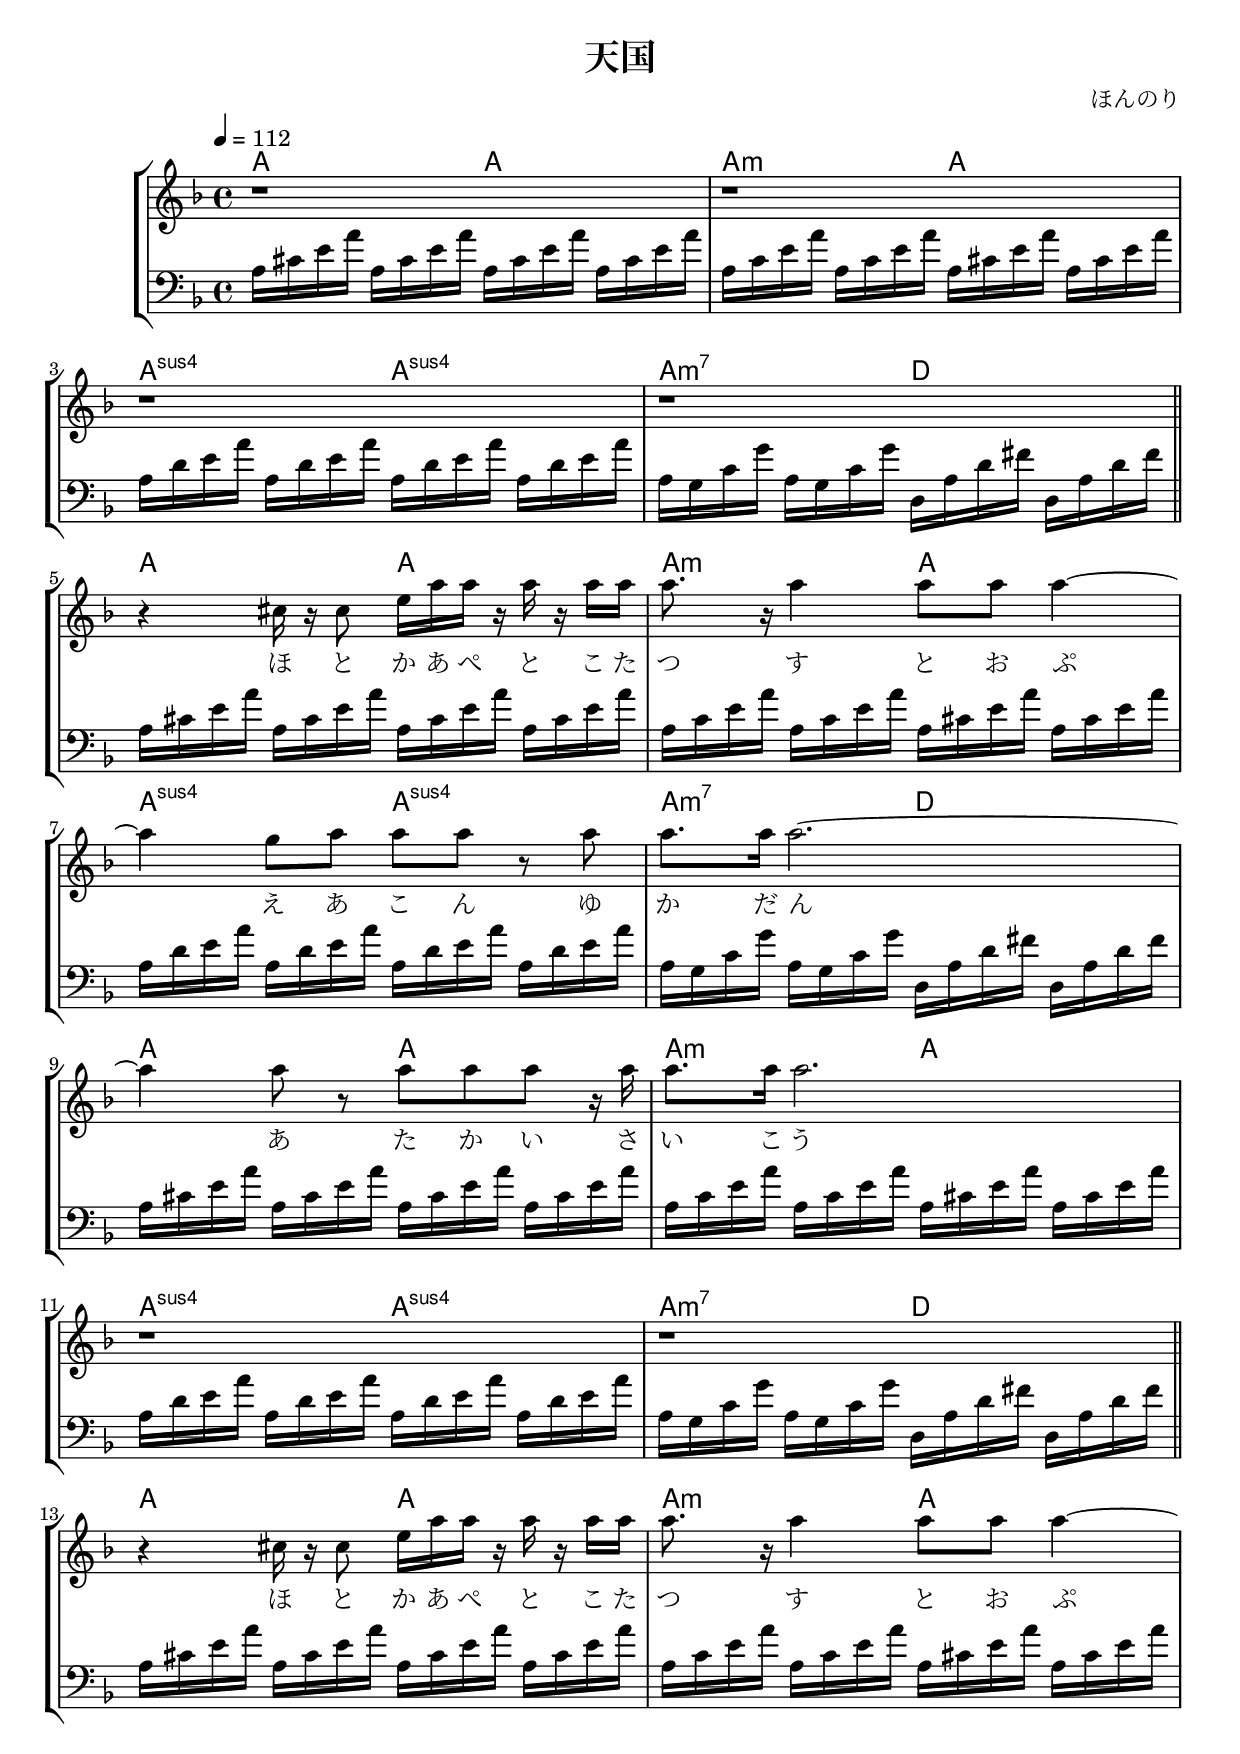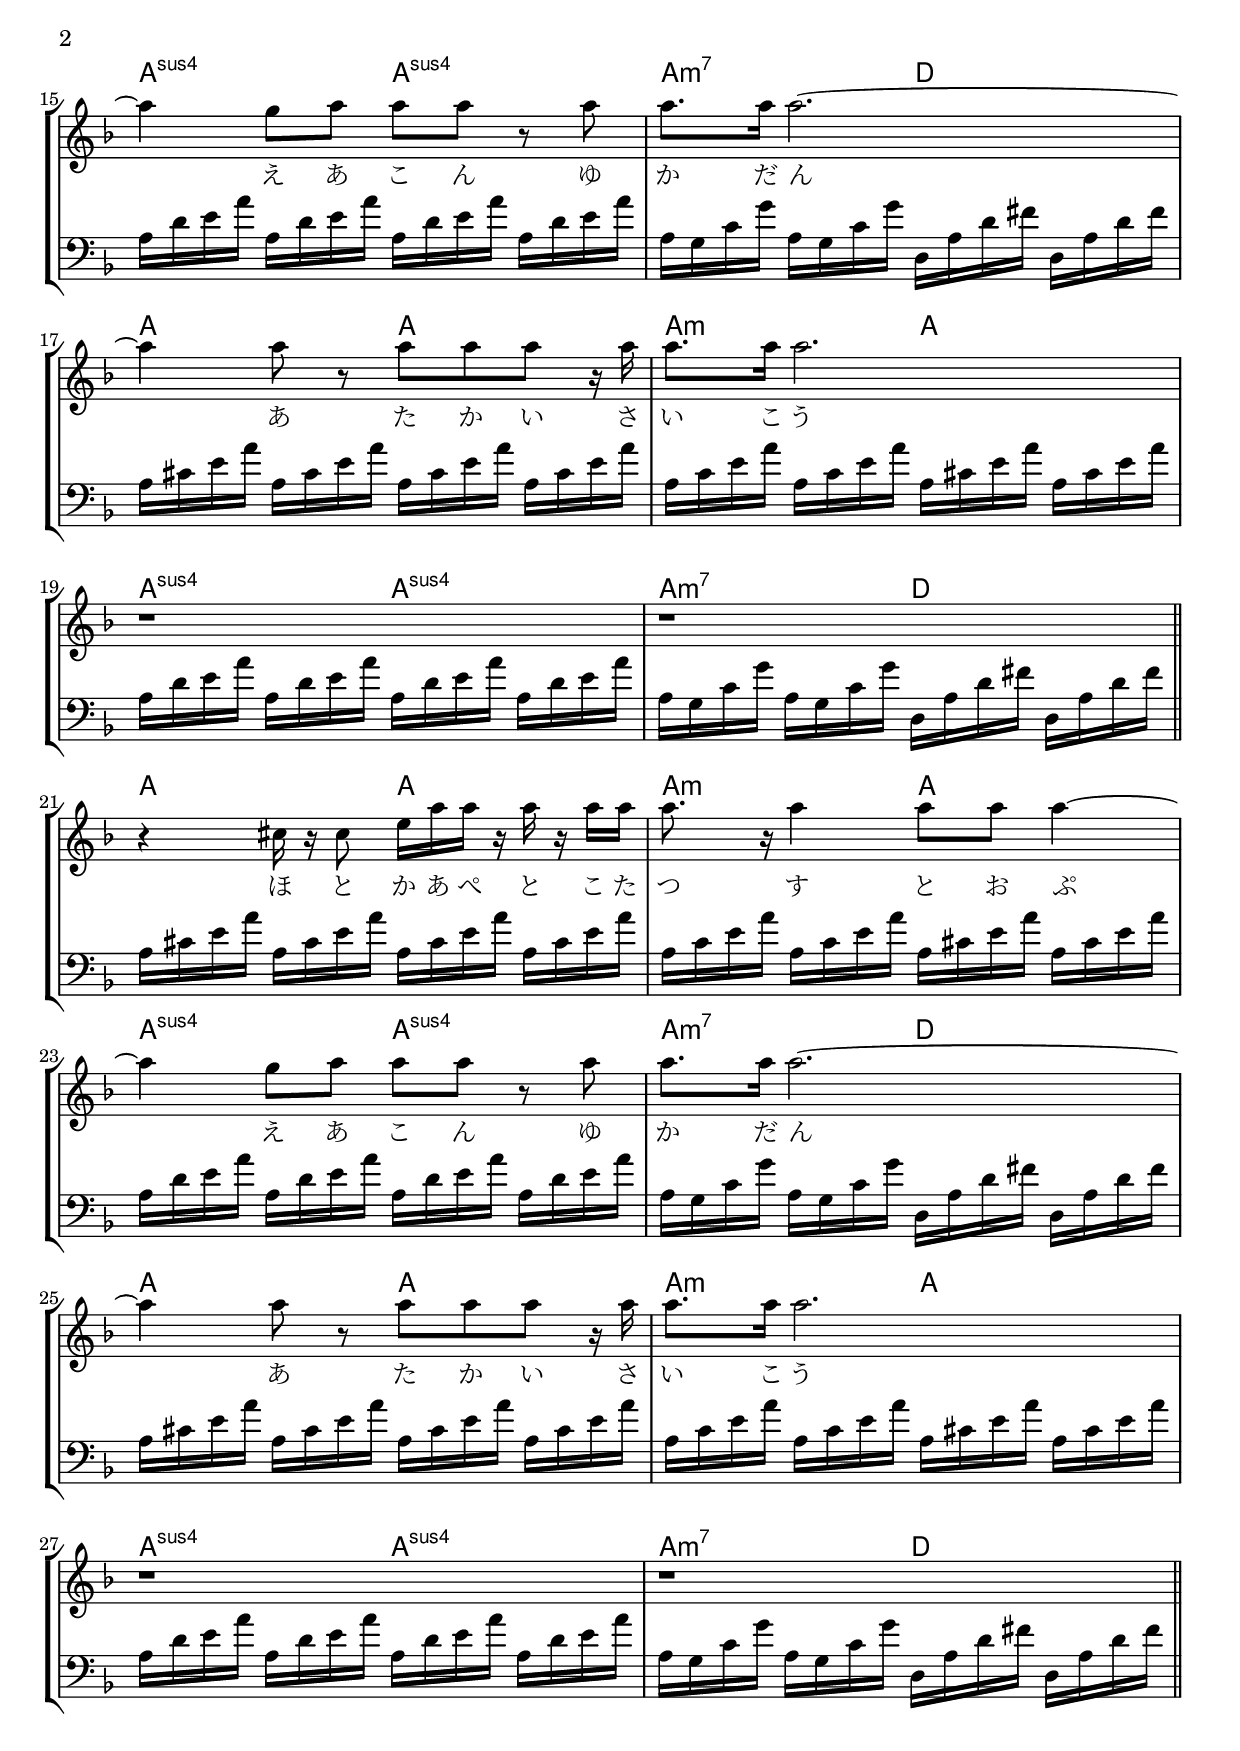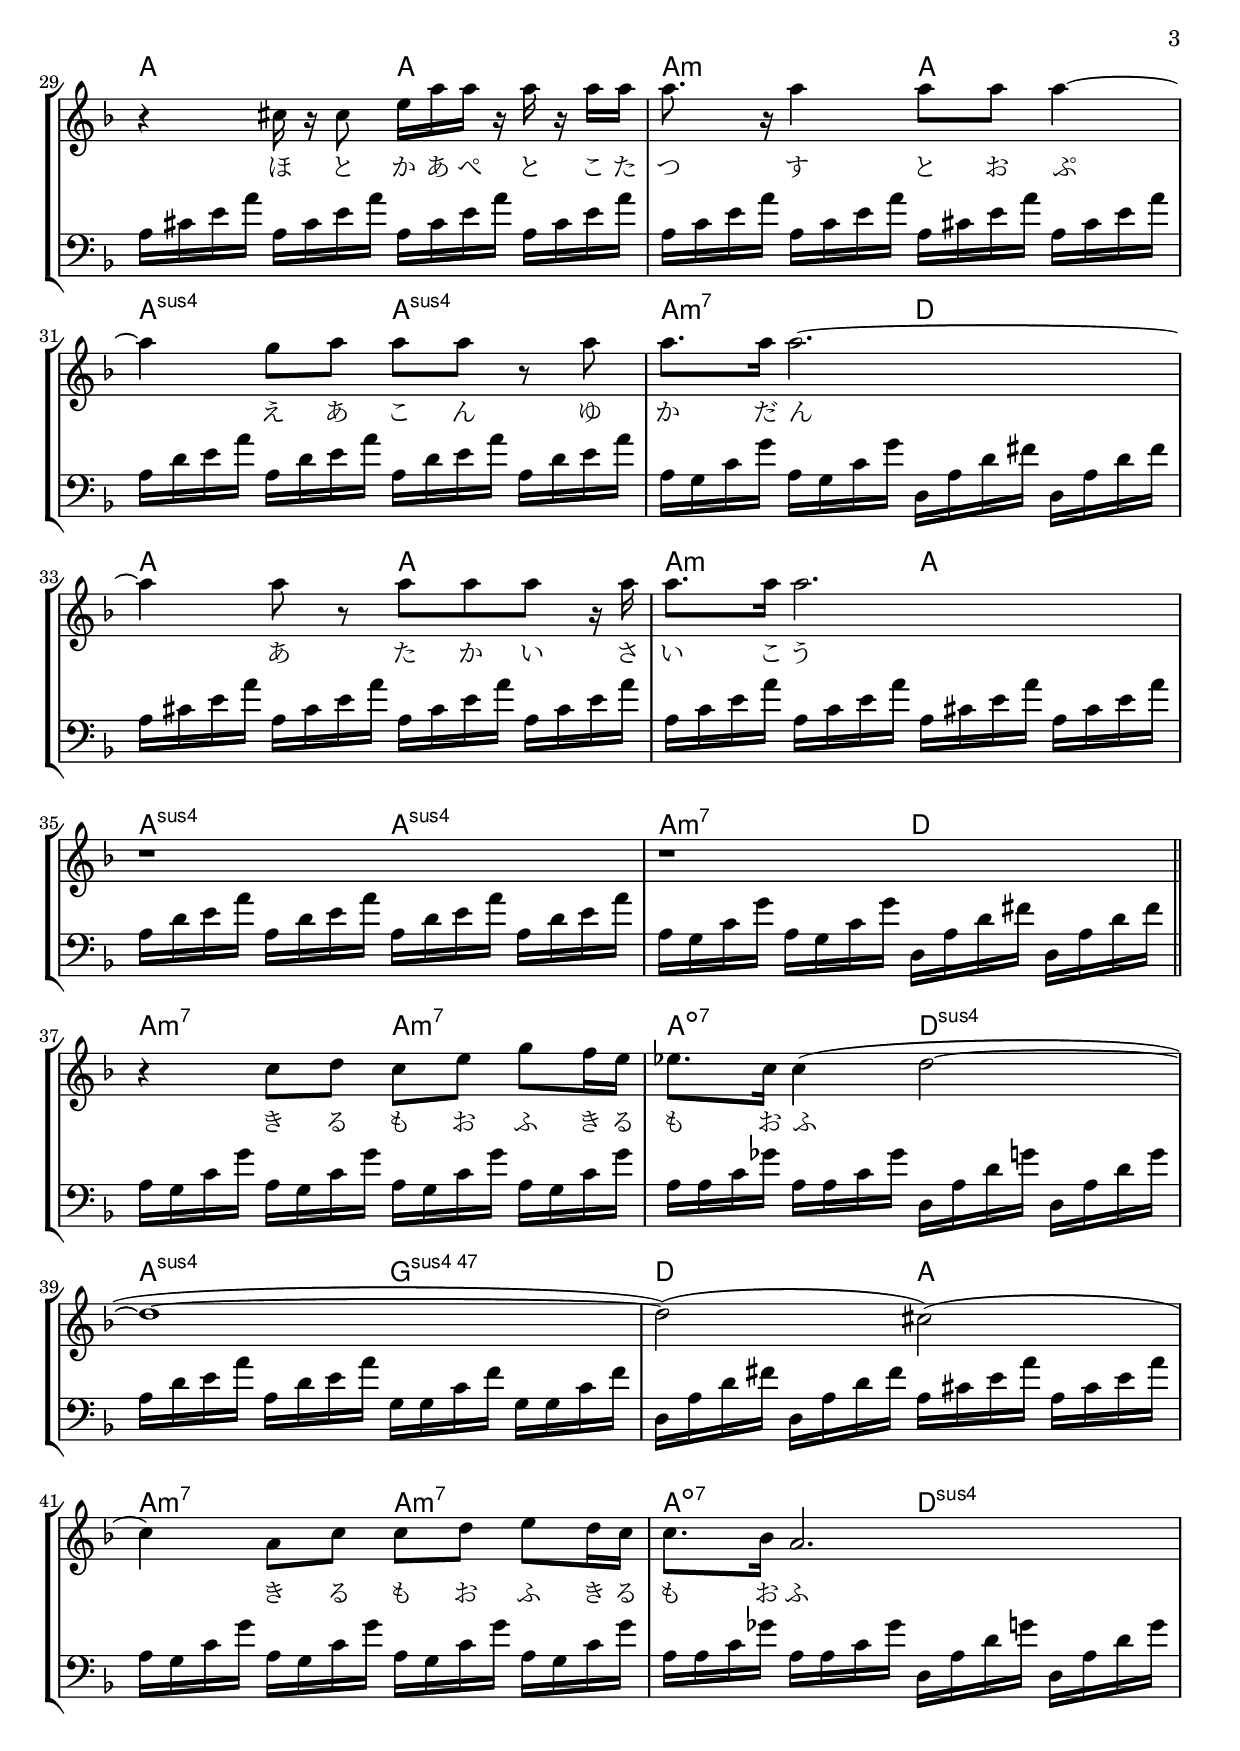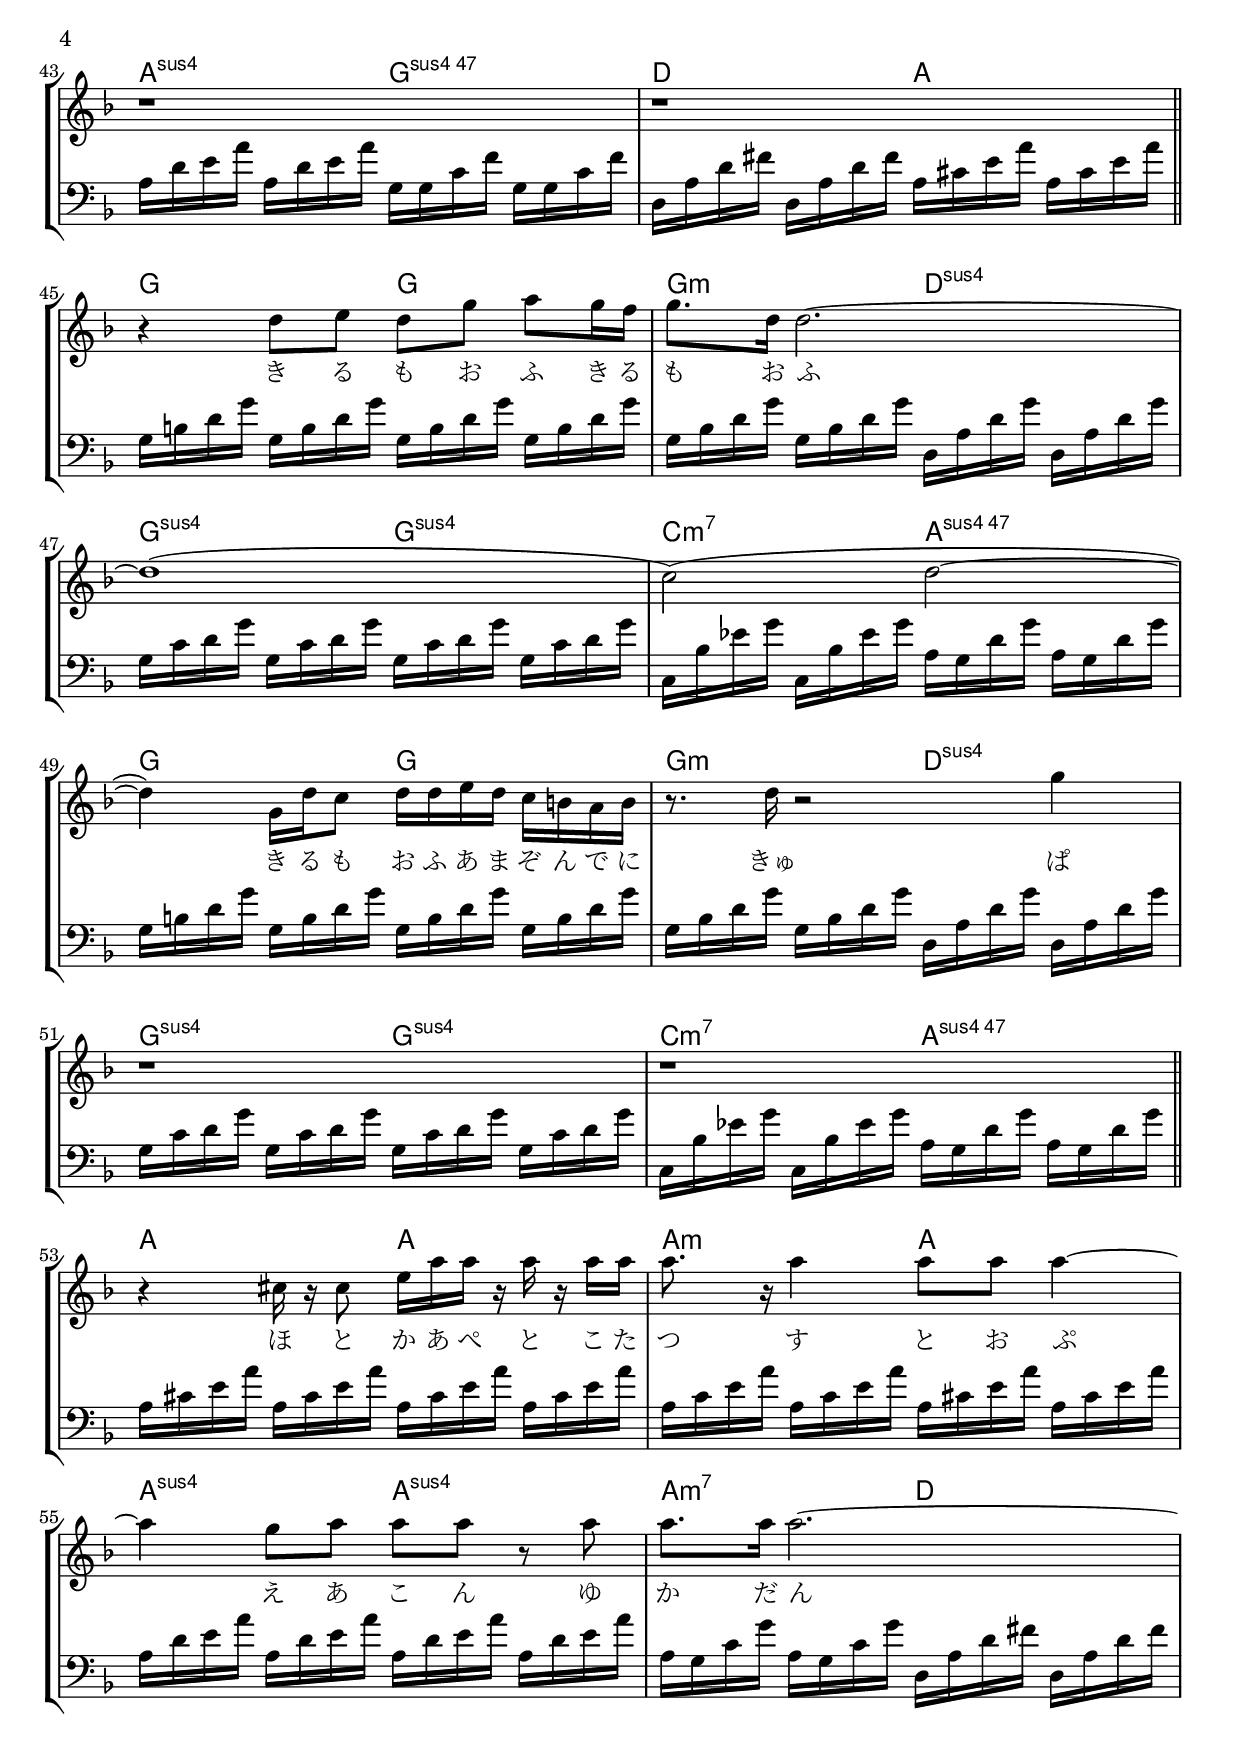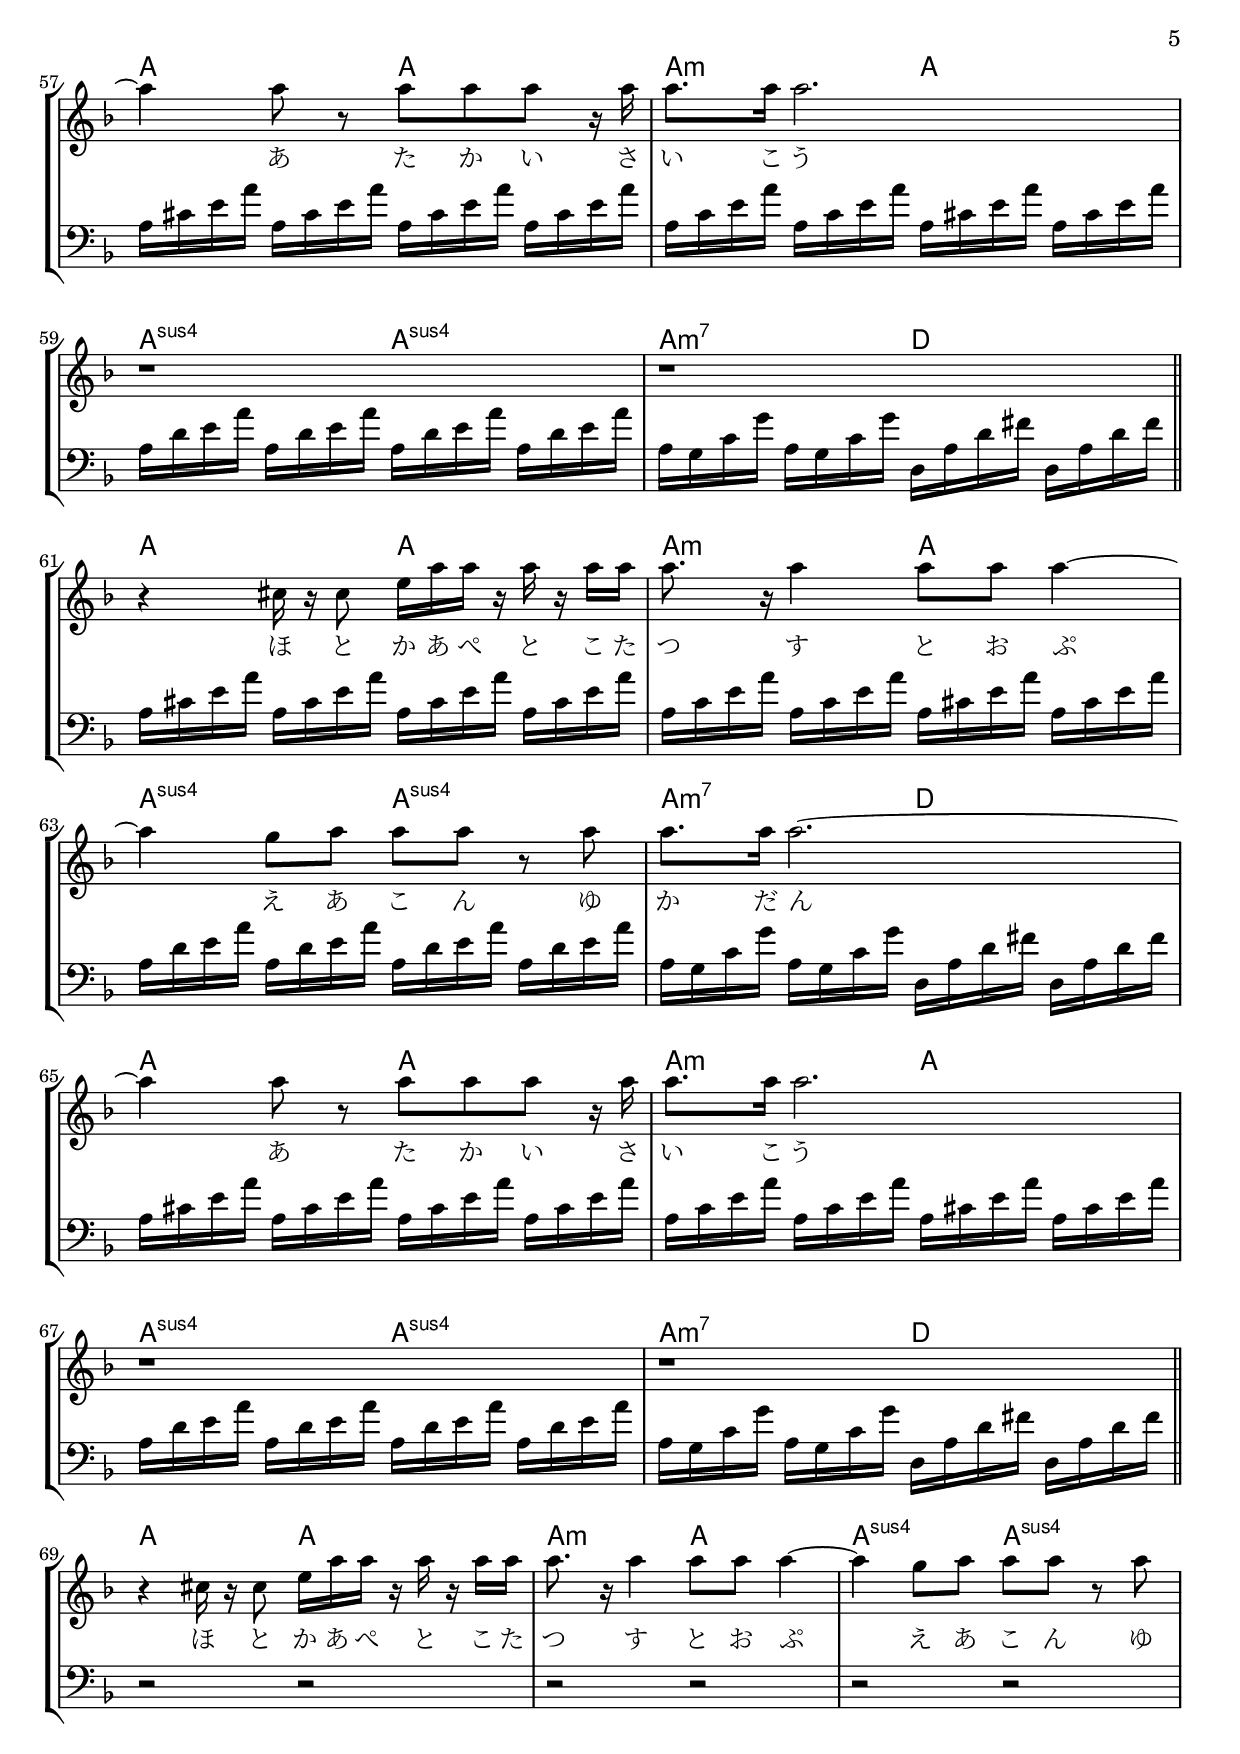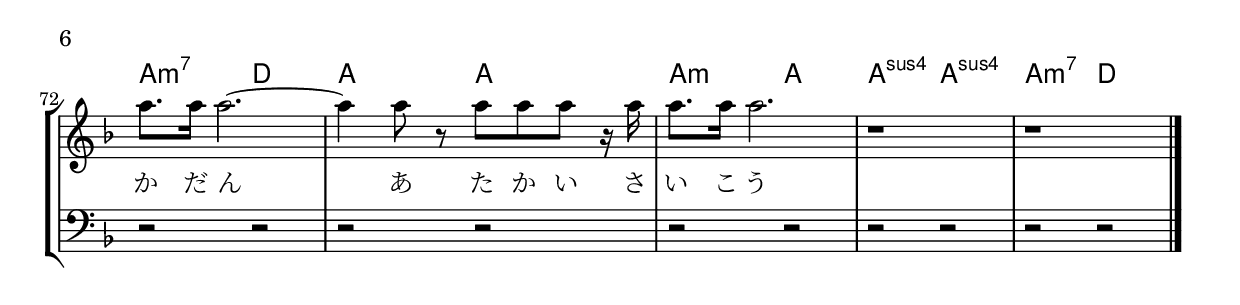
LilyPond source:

\version "2.12.1"

\header {
	title = \markup {天国}
	composer = \markup \center-column {ほんのり}
}

harmony = \chordmode {
	a2 a a:m a a:sus4 a:sus4 a:min7 d 

	a a a:m a a:sus4 a:sus4 a:min7 d a a a:m a a:sus4 a:sus4 a:min7 d 

	a a a:m a a:sus4 a:sus4 a:min7 d a a a:m a a:sus4 a:sus4 a:min7 d 

	a a a:m a a:sus4 a:sus4 a:min7 d a a a:m a a:sus4 a:sus4 a:min7 d 

	a a a:m a a:sus4 a:sus4 a:min7 d a a a:m a a:sus4 a:sus4 a:min7 d 

	a:min7 a:min7 a:dim7 d:sus4 a:sus4 g:sus47 d a a:min7 a:min7 a:dim7 d:sus4 a:sus4 g:sus47 d a 

	g g g:m d:sus4 g:sus4 g:sus4 c:min7 a:sus47 g g g:m d:sus4 g:sus4 g:sus4 c:min7 a:sus47 

	a a a:m a a:sus4 a:sus4 a:min7 d a a a:m a a:sus4 a:sus4 a:min7 d 

	a a a:m a a:sus4 a:sus4 a:min7 d a a a:m a a:sus4 a:sus4 a:min7 d 

	a a a:m a a:sus4 a:sus4 a:min7 d a a a:m a a:sus4 a:sus4 a:min7 d 
}

melody = {
	\key f \major
	\tempo 4 = 112
	r1 | r1 | r1 | r1   
	\set Staff.midiInstrument = #"mmi0.42"
	r4 cis''16  r16  cis''8  e''16  a''16  a''16  r16  a''16  r16  a''16  a''16 
	a''8.  r16  a''4  a''8  a''8  a''4~ 
	a''4  g''8  a''8  a''8  a''8  r8  a''8 
	a''8.  a''16  a''2.~ 
	a''4  a''8  r8  a''8  a''8  a''8  r16  a''16 
	a''8.  a''16  a''2.
	r1 r1 	\set Staff.midiInstrument = #"mmi0.42"
	r4 cis''16  r16  cis''8  e''16  a''16  a''16  r16  a''16  r16  a''16  a''16 
	a''8.  r16  a''4  a''8  a''8  a''4~ 
	a''4  g''8  a''8  a''8  a''8  r8  a''8 
	a''8.  a''16  a''2.~ 
	a''4  a''8  r8  a''8  a''8  a''8  r16  a''16 
	a''8.  a''16  a''2.
	r1 r1 	\set Staff.midiInstrument = #"mmi0.42"
	r4 cis''16  r16  cis''8  e''16  a''16  a''16  r16  a''16  r16  a''16  a''16 
	a''8.  r16  a''4  a''8  a''8  a''4~ 
	a''4  g''8  a''8  a''8  a''8  r8  a''8 
	a''8.  a''16  a''2.~ 
	a''4  a''8  r8  a''8  a''8  a''8  r16  a''16 
	a''8.  a''16  a''2.
	r1 r1 	\set Staff.midiInstrument = #"mmi0.42"
	r4 cis''16  r16  cis''8  e''16  a''16  a''16  r16  a''16  r16  a''16  a''16 
	a''8.  r16  a''4  a''8  a''8  a''4~ 
	a''4  g''8  a''8  a''8  a''8  r8  a''8 
	a''8.  a''16  a''2.~ 
	a''4  a''8  r8  a''8  a''8  a''8  r16  a''16 
	a''8.  a''16  a''2.
	r1 r1 	\set Staff.midiInstrument = #"mmi0.42"
	r4 c''8  d''8  c''8  e''8  g''8  f''16  e''16 
	es''8.  c''16  c''4  (d''2~ 
	d''1~ 
	d''2)  (cis''2) 
	(c''4)  a'8  c''8  c''8  d''8  e''8  d''16  c''16 
	c''8.  bes'16  a'2.
	r1 r1 	\set Staff.midiInstrument = #"mmi0.42"
	r4 d''8  e''8  d''8  g''8  a''8  g''16  f''16 
	g''8.  d''16  d''2.~ 
	d''1 
	 (c''2)  (d''2~ 
	d''4)  g'16  d''16  c''8  d''16  d''16  e''16  d''16  c''16  b'16  a'16  b'16 
	r8.  d''16  r2  g''4
	r1 r1 	\set Staff.midiInstrument = #"mmi0.42"
	r4 cis''16  r16  cis''8  e''16  a''16  a''16  r16  a''16  r16  a''16  a''16 
	a''8.  r16  a''4  a''8  a''8  a''4~ 
	a''4  g''8  a''8  a''8  a''8  r8  a''8 
	a''8.  a''16  a''2.~ 
	a''4  a''8  r8  a''8  a''8  a''8  r16  a''16 
	a''8.  a''16  a''2.
	r1 r1 	\set Staff.midiInstrument = #"mmi0.42"
	r4 cis''16  r16  cis''8  e''16  a''16  a''16  r16  a''16  r16  a''16  a''16 
	a''8.  r16  a''4  a''8  a''8  a''4~ 
	a''4  g''8  a''8  a''8  a''8  r8  a''8 
	a''8.  a''16  a''2.~ 
	a''4  a''8  r8  a''8  a''8  a''8  r16  a''16 
	a''8.  a''16  a''2.
	r1 r1 	\set Staff.midiInstrument = #"mmi0.42"
	r4 cis''16  r16  cis''8  e''16  a''16  a''16  r16  a''16  r16  a''16  a''16 
	a''8.  r16  a''4  a''8  a''8  a''4~ 
	a''4  g''8  a''8  a''8  a''8  r8  a''8 
	a''8.  a''16  a''2.~ 
	a''4  a''8  r8  a''8  a''8  a''8  r16  a''16 
	a''8.  a''16  a''2.
	r1 r1 	\bar "|."
}

words = \lyricmode {
	
	ほ  と  か  あ  ぺ  と  こ  た  つ  す  と  お  ぷ  え  あ  こ  ん  ゆ  か  だ  ん  あ  た  か  い  さ  い  こ  う  
	ほ  と  か  あ  ぺ  と  こ  た  つ  す  と  お  ぷ  え  あ  こ  ん  ゆ  か  だ  ん  あ  た  か  い  さ  い  こ  う  
	ほ  と  か  あ  ぺ  と  こ  た  つ  す  と  お  ぷ  え  あ  こ  ん  ゆ  か  だ  ん  あ  た  か  い  さ  い  こ  う  
	ほ  と  か  あ  ぺ  と  こ  た  つ  す  と  お  ぷ  え  あ  こ  ん  ゆ  か  だ  ん  あ  た  か  い  さ  い  こ  う  
	き  る  も  お  ふ  き  る  も  お  ふ  き  る  も  お  ふ  き  る  も  お  ふ  
	き  る  も  お  ふ  き  る  も  お  ふ  き  る  も  お  ふ  あ  ま  ぞ  ん  で  に  きゅ  ぱ  
	ほ  と  か  あ  ぺ  と  こ  た  つ  す  と  お  ぷ  え  あ  こ  ん  ゆ  か  だ  ん  あ  た  か  い  さ  い  こ  う  
	ほ  と  か  あ  ぺ  と  こ  た  つ  す  と  お  ぷ  え  あ  こ  ん  ゆ  か  だ  ん  あ  た  か  い  さ  い  こ  う  
	ほ  と  か  あ  ぺ  と  こ  た  つ  す  と  お  ぷ  え  あ  こ  ん  ゆ  か  だ  ん  あ  た  か  い  さ  い  こ  う  
}

tempochange = {
	\tempo 4 = 112
	r1 | r1 | r1 | r1 \bar "||"
	\tempo 4 = 112
	r1 | r1 | r1 | r1 | r1 | r1 | r1 | r1 \bar "||"
	\tempo 4 = 112
	r1 | r1 | r1 | r1 | r1 | r1 | r1 | r1 \bar "||"
	\tempo 4 = 112
	r1 | r1 | r1 | r1 | r1 | r1 | r1 | r1 \bar "||"
	\tempo 4 = 112
	r1 | r1 | r1 | r1 | r1 | r1 | r1 | r1 \bar "||"
	\tempo 4 = 112
	r1 | r1 | r1 | r1 | r1 | r1 | r1 | r1 \bar "||"
	\tempo 4 = 112
	r1 | r1 | r1 | r1 | r1 | r1 | r1 | r1 \bar "||"
	\tempo 4 = 112
	r1 | r1 | r1 | r1 | r1 | r1 | r1 | r1 \bar "||"
	\tempo 4 = 112
	r1 | r1 | r1 | r1 | r1 | r1 | r1 | r1 \bar "||"
	\tempo 4 = 112
	r1 | r1 | r1 | r1 | r1 | r1 | r1 | r1 \bar "|."
}

mainacc = {
	\clef bass
	\set Staff.midiInstrument = #"Electric Guitar (muted)"
	\key f \major
	\tempo 4 = 112
	a16 cis' e' a' a cis' e' a'
	a16 cis' e' a' a cis' e' a'
	a16 c' e' a' a c' e' a'
	a16 cis' e' a' a cis' e' a'
	a16 d' e' a' a d' e' a'
	a16 d' e' a' a d' e' a'
	a16 g c' g' a g c' g'
	d16 a d' fis' d a d' fis'
	\bar "||"

	\set Staff.midiInstrument = #"Electric Guitar (muted)"
	a16 cis' e' a' a cis' e' a'
	a16 cis' e' a' a cis' e' a'
	a16 c' e' a' a c' e' a'
	a16 cis' e' a' a cis' e' a'
	a16 d' e' a' a d' e' a'
	a16 d' e' a' a d' e' a'
	a16 g c' g' a g c' g'
	d16 a d' fis' d a d' fis'
	a16 cis' e' a' a cis' e' a'
	a16 cis' e' a' a cis' e' a'
	a16 c' e' a' a c' e' a'
	a16 cis' e' a' a cis' e' a'
	a16 d' e' a' a d' e' a'
	a16 d' e' a' a d' e' a'
	a16 g c' g' a g c' g'
	d16 a d' fis' d a d' fis'
	\bar "||"

	\set Staff.midiInstrument = #"Electric Guitar (muted)"
	a16 cis' e' a' a cis' e' a'
	a16 cis' e' a' a cis' e' a'
	a16 c' e' a' a c' e' a'
	a16 cis' e' a' a cis' e' a'
	a16 d' e' a' a d' e' a'
	a16 d' e' a' a d' e' a'
	a16 g c' g' a g c' g'
	d16 a d' fis' d a d' fis'
	a16 cis' e' a' a cis' e' a'
	a16 cis' e' a' a cis' e' a'
	a16 c' e' a' a c' e' a'
	a16 cis' e' a' a cis' e' a'
	a16 d' e' a' a d' e' a'
	a16 d' e' a' a d' e' a'
	a16 g c' g' a g c' g'
	d16 a d' fis' d a d' fis'
	\bar "||"

	\set Staff.midiInstrument = #"Electric Guitar (muted)"
	a16 cis' e' a' a cis' e' a'
	a16 cis' e' a' a cis' e' a'
	a16 c' e' a' a c' e' a'
	a16 cis' e' a' a cis' e' a'
	a16 d' e' a' a d' e' a'
	a16 d' e' a' a d' e' a'
	a16 g c' g' a g c' g'
	d16 a d' fis' d a d' fis'
	a16 cis' e' a' a cis' e' a'
	a16 cis' e' a' a cis' e' a'
	a16 c' e' a' a c' e' a'
	a16 cis' e' a' a cis' e' a'
	a16 d' e' a' a d' e' a'
	a16 d' e' a' a d' e' a'
	a16 g c' g' a g c' g'
	d16 a d' fis' d a d' fis'
	\bar "||"

	\set Staff.midiInstrument = #"Electric Guitar (muted)"
	a16 cis' e' a' a cis' e' a'
	a16 cis' e' a' a cis' e' a'
	a16 c' e' a' a c' e' a'
	a16 cis' e' a' a cis' e' a'
	a16 d' e' a' a d' e' a'
	a16 d' e' a' a d' e' a'
	a16 g c' g' a g c' g'
	d16 a d' fis' d a d' fis'
	a16 cis' e' a' a cis' e' a'
	a16 cis' e' a' a cis' e' a'
	a16 c' e' a' a c' e' a'
	a16 cis' e' a' a cis' e' a'
	a16 d' e' a' a d' e' a'
	a16 d' e' a' a d' e' a'
	a16 g c' g' a g c' g'
	d16 a d' fis' d a d' fis'
	\bar "||"

	\set Staff.midiInstrument = #"Electric Guitar (muted)"
	a16 g c' g' a g c' g'
	a16 g c' g' a g c' g'
	a16 a c' ges' a a c' ges'
	d16 a d' g' d a d' g'
	a16 d' e' a' a d' e' a'
	g16 g c' f' g g c' f'
	d16 a d' fis' d a d' fis'
	a16 cis' e' a' a cis' e' a'
	a16 g c' g' a g c' g'
	a16 g c' g' a g c' g'
	a16 a c' ges' a a c' ges'
	d16 a d' g' d a d' g'
	a16 d' e' a' a d' e' a'
	g16 g c' f' g g c' f'
	d16 a d' fis' d a d' fis'
	a16 cis' e' a' a cis' e' a'
	\bar "||"

	\set Staff.midiInstrument = #"Electric Guitar (muted)"
	g16 b d' g' g b d' g'
	g16 b d' g' g b d' g'
	g16 bes d' g' g bes d' g'
	d16 a d' g' d a d' g'
	g16 c' d' g' g c' d' g'
	g16 c' d' g' g c' d' g'
	c16 bes es' g' c bes es' g'
	a16 g d' g' a g d' g'
	g16 b d' g' g b d' g'
	g16 b d' g' g b d' g'
	g16 bes d' g' g bes d' g'
	d16 a d' g' d a d' g'
	g16 c' d' g' g c' d' g'
	g16 c' d' g' g c' d' g'
	c16 bes es' g' c bes es' g'
	a16 g d' g' a g d' g'
	\bar "||"

	\set Staff.midiInstrument = #"Electric Guitar (muted)"
	a16 cis' e' a' a cis' e' a'
	a16 cis' e' a' a cis' e' a'
	a16 c' e' a' a c' e' a'
	a16 cis' e' a' a cis' e' a'
	a16 d' e' a' a d' e' a'
	a16 d' e' a' a d' e' a'
	a16 g c' g' a g c' g'
	d16 a d' fis' d a d' fis'
	a16 cis' e' a' a cis' e' a'
	a16 cis' e' a' a cis' e' a'
	a16 c' e' a' a c' e' a'
	a16 cis' e' a' a cis' e' a'
	a16 d' e' a' a d' e' a'
	a16 d' e' a' a d' e' a'
	a16 g c' g' a g c' g'
	d16 a d' fis' d a d' fis'
	\bar "||"

	\set Staff.midiInstrument = #"Electric Guitar (muted)"
	a16 cis' e' a' a cis' e' a'
	a16 cis' e' a' a cis' e' a'
	a16 c' e' a' a c' e' a'
	a16 cis' e' a' a cis' e' a'
	a16 d' e' a' a d' e' a'
	a16 d' e' a' a d' e' a'
	a16 g c' g' a g c' g'
	d16 a d' fis' d a d' fis'
	a16 cis' e' a' a cis' e' a'
	a16 cis' e' a' a cis' e' a'
	a16 c' e' a' a c' e' a'
	a16 cis' e' a' a cis' e' a'
	a16 d' e' a' a d' e' a'
	a16 d' e' a' a d' e' a'
	a16 g c' g' a g c' g'
	d16 a d' fis' d a d' fis'
	\bar "||"

	\set Staff.midiInstrument = #"Acoustic grand"
	r2
	r2
	r2
	r2
	r2
	r2
	r2
	r2
	r2
	r2
	r2
	r2
	r2
	r2
	r2
	r2
	\bar "|."
}

subacc = {
	\clef bass
	\set Staff.midiInstrument = #"Acoustic grand"
	\key f \major
	\tempo 4 = 112
	r2
	r2
	r2
	r2
	r2
	r2
	r2
	r2
	\bar "||"

	\set Staff.midiInstrument = #"Acoustic grand"
	r2
	r2
	r2
	r2
	r2
	r2
	r2
	r2
	r2
	r2
	r2
	r2
	r2
	r2
	r2
	r2
	\bar "||"

	\set Staff.midiInstrument = #"Marimba"
	a8 <cis' e' a'> a <cis' e' a'>16 <cis' e' a'>
	a8 <cis' e' a'> a <cis' e' a'>16 <cis' e' a'>
	a8 <c' e' a'> a <c' e' a'>16 <c' e' a'>
	a8 <cis' e' a'> a <cis' e' a'>16 <cis' e' a'>
	a8 <d' e' a'> a <d' e' a'>16 <d' e' a'>
	a8 <d' e' a'> a <d' e' a'>16 <d' e' a'>
	a8 <g c' g'> a <g c' g'>16 <g c' g'>
	d8 <a d' fis'> d <a d' fis'>16 <a d' fis'>
	a8 <cis' e' a'> a <cis' e' a'>16 <cis' e' a'>
	a8 <cis' e' a'> a <cis' e' a'>16 <cis' e' a'>
	a8 <c' e' a'> a <c' e' a'>16 <c' e' a'>
	a8 <cis' e' a'> a <cis' e' a'>16 <cis' e' a'>
	a8 <d' e' a'> a <d' e' a'>16 <d' e' a'>
	a8 <d' e' a'> a <d' e' a'>16 <d' e' a'>
	a8 <g c' g'> a <g c' g'>16 <g c' g'>
	d8 <a d' fis'> d <a d' fis'>16 <a d' fis'>
	\bar "||"

	\set Staff.midiInstrument = #"Marimba"
	a8 <cis' e' a'> a <cis' e' a'>16 <cis' e' a'>
	a8 <cis' e' a'> a <cis' e' a'>16 <cis' e' a'>
	a8 <c' e' a'> a <c' e' a'>16 <c' e' a'>
	a8 <cis' e' a'> a <cis' e' a'>16 <cis' e' a'>
	a8 <d' e' a'> a <d' e' a'>16 <d' e' a'>
	a8 <d' e' a'> a <d' e' a'>16 <d' e' a'>
	a8 <g c' g'> a <g c' g'>16 <g c' g'>
	d8 <a d' fis'> d <a d' fis'>16 <a d' fis'>
	a8 <cis' e' a'> a <cis' e' a'>16 <cis' e' a'>
	a8 <cis' e' a'> a <cis' e' a'>16 <cis' e' a'>
	a8 <c' e' a'> a <c' e' a'>16 <c' e' a'>
	a8 <cis' e' a'> a <cis' e' a'>16 <cis' e' a'>
	a8 <d' e' a'> a <d' e' a'>16 <d' e' a'>
	a8 <d' e' a'> a <d' e' a'>16 <d' e' a'>
	a8 <g c' g'> a <g c' g'>16 <g c' g'>
	d8 <a d' fis'> d <a d' fis'>16 <a d' fis'>
	\bar "||"

	\set Staff.midiInstrument = #"Marimba"
	a8 <cis' e' a'> a <cis' e' a'>16 <cis' e' a'>
	a8 <cis' e' a'> a <cis' e' a'>16 <cis' e' a'>
	a8 <c' e' a'> a <c' e' a'>16 <c' e' a'>
	a8 <cis' e' a'> a <cis' e' a'>16 <cis' e' a'>
	a8 <d' e' a'> a <d' e' a'>16 <d' e' a'>
	a8 <d' e' a'> a <d' e' a'>16 <d' e' a'>
	a8 <g c' g'> a <g c' g'>16 <g c' g'>
	d8 <a d' fis'> d <a d' fis'>16 <a d' fis'>
	a8 <cis' e' a'> a <cis' e' a'>16 <cis' e' a'>
	a8 <cis' e' a'> a <cis' e' a'>16 <cis' e' a'>
	a8 <c' e' a'> a <c' e' a'>16 <c' e' a'>
	a8 <cis' e' a'> a <cis' e' a'>16 <cis' e' a'>
	a8 <d' e' a'> a <d' e' a'>16 <d' e' a'>
	a8 <d' e' a'> a <d' e' a'>16 <d' e' a'>
	a8 <g c' g'> a <g c' g'>16 <g c' g'>
	d8 <a d' fis'> d <a d' fis'>16 <a d' fis'>
	\bar "||"

	\set Staff.midiInstrument = #"Marimba"
	a8 <g c' g'> a <g c' g'>16 <g c' g'>
	a8 <g c' g'> a <g c' g'>16 <g c' g'>
	a8 <a c' ges'> a <a c' ges'>16 <a c' ges'>
	d8 <a d' g'> d <a d' g'>16 <a d' g'>
	a8 <d' e' a'> a <d' e' a'>16 <d' e' a'>
	g8 <g c' f'> g <g c' f'>16 <g c' f'>
	d8 <a d' fis'> d <a d' fis'>16 <a d' fis'>
	a8 <cis' e' a'> a <cis' e' a'>16 <cis' e' a'>
	a8 <g c' g'> a <g c' g'>16 <g c' g'>
	a8 <g c' g'> a <g c' g'>16 <g c' g'>
	a8 <a c' ges'> a <a c' ges'>16 <a c' ges'>
	d8 <a d' g'> d <a d' g'>16 <a d' g'>
	a8 <d' e' a'> a <d' e' a'>16 <d' e' a'>
	g8 <g c' f'> g <g c' f'>16 <g c' f'>
	d8 <a d' fis'> d <a d' fis'>16 <a d' fis'>
	a8 <cis' e' a'> a <cis' e' a'>16 <cis' e' a'>
	\bar "||"

	\set Staff.midiInstrument = #"Marimba"
	g8 <b d' g'> g <b d' g'>16 <b d' g'>
	g8 <b d' g'> g <b d' g'>16 <b d' g'>
	g8 <bes d' g'> g <bes d' g'>16 <bes d' g'>
	d8 <a d' g'> d <a d' g'>16 <a d' g'>
	g8 <c' d' g'> g <c' d' g'>16 <c' d' g'>
	g8 <c' d' g'> g <c' d' g'>16 <c' d' g'>
	c8 <bes es' g'> c <bes es' g'>16 <bes es' g'>
	a8 <g d' g'> a <g d' g'>16 <g d' g'>
	g8 <b d' g'> g <b d' g'>16 <b d' g'>
	g8 <b d' g'> g <b d' g'>16 <b d' g'>
	g8 <bes d' g'> g <bes d' g'>16 <bes d' g'>
	d8 <a d' g'> d <a d' g'>16 <a d' g'>
	g8 <c' d' g'> g <c' d' g'>16 <c' d' g'>
	g8 <c' d' g'> g <c' d' g'>16 <c' d' g'>
	c8 <bes es' g'> c <bes es' g'>16 <bes es' g'>
	a8 <g d' g'> a <g d' g'>16 <g d' g'>
	\bar "||"

	\set Staff.midiInstrument = #"Marimba"
	a8 <cis' e' a'> a <cis' e' a'>16 <cis' e' a'>
	a8 <cis' e' a'> a <cis' e' a'>16 <cis' e' a'>
	a8 <c' e' a'> a <c' e' a'>16 <c' e' a'>
	a8 <cis' e' a'> a <cis' e' a'>16 <cis' e' a'>
	a8 <d' e' a'> a <d' e' a'>16 <d' e' a'>
	a8 <d' e' a'> a <d' e' a'>16 <d' e' a'>
	a8 <g c' g'> a <g c' g'>16 <g c' g'>
	d8 <a d' fis'> d <a d' fis'>16 <a d' fis'>
	a8 <cis' e' a'> a <cis' e' a'>16 <cis' e' a'>
	a8 <cis' e' a'> a <cis' e' a'>16 <cis' e' a'>
	a8 <c' e' a'> a <c' e' a'>16 <c' e' a'>
	a8 <cis' e' a'> a <cis' e' a'>16 <cis' e' a'>
	a8 <d' e' a'> a <d' e' a'>16 <d' e' a'>
	a8 <d' e' a'> a <d' e' a'>16 <d' e' a'>
	a8 <g c' g'> a <g c' g'>16 <g c' g'>
	d8 <a d' fis'> d <a d' fis'>16 <a d' fis'>
	\bar "||"

	\set Staff.midiInstrument = #"Marimba"
	a8 <cis' e' a'> a <cis' e' a'>16 <cis' e' a'>
	a8 <cis' e' a'> a <cis' e' a'>16 <cis' e' a'>
	a8 <c' e' a'> a <c' e' a'>16 <c' e' a'>
	a8 <cis' e' a'> a <cis' e' a'>16 <cis' e' a'>
	a8 <d' e' a'> a <d' e' a'>16 <d' e' a'>
	a8 <d' e' a'> a <d' e' a'>16 <d' e' a'>
	a8 <g c' g'> a <g c' g'>16 <g c' g'>
	d8 <a d' fis'> d <a d' fis'>16 <a d' fis'>
	a8 <cis' e' a'> a <cis' e' a'>16 <cis' e' a'>
	a8 <cis' e' a'> a <cis' e' a'>16 <cis' e' a'>
	a8 <c' e' a'> a <c' e' a'>16 <c' e' a'>
	a8 <cis' e' a'> a <cis' e' a'>16 <cis' e' a'>
	a8 <d' e' a'> a <d' e' a'>16 <d' e' a'>
	a8 <d' e' a'> a <d' e' a'>16 <d' e' a'>
	a8 <g c' g'> a <g c' g'>16 <g c' g'>
	d8 <a d' fis'> d <a d' fis'>16 <a d' fis'>
	\bar "||"

	\set Staff.midiInstrument = #"Acoustic grand"
	r2
	r2
	r2
	r2
	r2
	r2
	r2
	r2
	r2
	r2
	r2
	r2
	r2
	r2
	r2
	r2
	\bar "|."
}

percA = {
	\drummode {
	r1 |r1 |r1 |r1 \bar "||"
	r1 |r1 |r1 |r1 |r1 |r1 |r1 |r1 \bar "||"
	r1 |r1 |r1 |r1 |r1 |r1 |r1 |r1 \bar "||"
	r1  |r2. hho4  |r1  |r2. hho4  |r1  |r2. hho4  |r1  |r2. hho4  \bar "||"
	r4 hh8. hh4 r16 hh4  |hh4 hh8 hh4. hh4  |hh4 hh8. hh4 r16 hh4  |hh4 hh8 hh4. hh4  |r4 hh8. hh4 r16 hh4  |hh4 hh8 hh4. hh4  |hh4 hh8. hh4 r16 hh4  |hh4 hh8 hh4. hh4  \bar "||"
	r4 hh8. hh4 r16 hh4  |hh4 hh8 hh4. hh4  |hh4 hh8. hh4 r16 hh4  |hh4 hh8 hh4. hh4  |r4 hh8. hh4 r16 hh4  |hh4 hh8 hh4. hh4  |hh4 hh8. hh4 r16 hh4  |hh4 hh8 hh4. hh4  \bar "||"
	r4 hh8. hh4 r16 hh4  |hh4 hh8 hh4. hh4  |hh4 hh8. hh4 r16 hh4  |hh4 hh8 hh4. hh4  |r4 hh8. hh4 r16 hh4  |hh4 hh8 hh4. hh4  |hh4 hh8. hh4 r16 hh4  |hh4 hh8 hh4. hh4  \bar "||"
	r4 hh8. hh4 r16 hh4  |hh4 hh8 hh4. hh4  |hh4 hh8. hh4 r16 hh4  |hh4 hh8 hh4. hh4  |r4 hh8. hh4 r16 hh4  |hh4 hh8 hh4. hh4  |hh4 hh8. hh4 r16 hh4  |hh4 hh8 hh4. hh4  \bar "||"
	r1 |r1 |r1 |r1 |r1 |r1 |r1 |r1 \bar "||"
	r1 |r1 |r1 |r1 |r1 |r1 |r1 |r1 \bar "|."
	}
}

percB = {
	\drummode {
	r1 |r1 |r1 |r1 \bar "||"
	r1 |r1 |r1 |r1 |r1 |r1 |r1 |r1 \bar "||"
	r1 |r1 |r1 |r1 |r1 |r1 |r1 |r1 \bar "||"
	r16 hhp16 hhp8 hhp16 hhp8 hhp2 r16  |r16 hhp16 hhp8 hhp16 hhp8 hhp2 r16  |r16 hhp16 hhp8 hhp16 hhp8 hhp2 r16  |r16 hhp16 hhp8 hhp16 hhp8 hhp2 r16  |r16 hhp16 hhp8 hhp16 hhp8 hhp2 r16  |r16 hhp16 hhp8 hhp16 hhp8 hhp2 r16  |r16 hhp16 hhp8 hhp16 hhp8 hhp2 r16  |r16 hhp16 hhp8 hhp16 hhp8 hhp2 hhp16  \bar "||"
	r8 hhp4 hhp4 hhp4 hhp8  |r8 hhp2 hhp4 hhp8  |r8 hhp4 hhp4 hhp4 hhp8  |r8 hhp2 hhp4 hhp8  |r8 hhp4 hhp4 hhp4 hhp8  |r8 hhp2 hhp4 hhp8  |r8 hhp4 hhp4 hhp4 hhp8  |r8 hhp2 hhp4.  \bar "||"
	r8 hhp4 hhp4 hhp4 hhp8  |r8 hhp2 hhp4 hhp8  |r8 hhp4 hhp4 hhp4 hhp8  |r8 hhp2 hhp4 hhp8  |r8 hhp4 hhp4 hhp4 hhp8  |r8 hhp2 hhp4 hhp8  |r8 hhp4 hhp4 hhp4 hhp8  |r8 hhp2 hhp4.  \bar "||"
	r8 hhp4 hhp4 hhp4 hhp8  |r8 hhp2 hhp4 hhp8  |r8 hhp4 hhp4 hhp4 hhp8  |r8 hhp2 hhp4 hhp8  |r8 hhp4 hhp4 hhp4 hhp8  |r8 hhp2 hhp4 hhp8  |r8 hhp4 hhp4 hhp4 hhp8  |r8 hhp2 hhp4.  \bar "||"
	r8 hhp4 hhp4 hhp4 hhp8  |r8 hhp2 hhp4 hhp8  |r8 hhp4 hhp4 hhp4 hhp8  |r8 hhp2 hhp4 hhp8  |r8 hhp4 hhp4 hhp4 hhp8  |r8 hhp2 hhp4 hhp8  |r8 hhp4 hhp4 hhp4 hhp8  |r8 hhp2 hhp4.  \bar "||"
	r1 |r1 |r1 |r1 |r1 |r1 |r1 |r1 \bar "||"
	r1 |r1 |r1 |r1 |r1 |r1 |r1 |r1 \bar "|."
	}
}

percC = {
	\drummode {
	r1 |r1 |r1 |r1 \bar "||"
	r1 |r1 |r1 |r1 |r1 |r1 |r1 |r1 \bar "||"
	r1 |r1 |r1 |r1 |r1 |r1 |r1 |r1 \bar "||"
	hh8. hh8. hh2 r8  |hh8. hh8. hh2 hh8  |hh8. hh8. hh2 r8  |hh8. hh8. hh2 hh8  |hh8. hh8. hh2 r8  |hh8. hh8. hh2 hh8  |hh8. hh8. hh2 r8  |hh8. hh8. hh4 hh4 hh8  \bar "||"
	r4 sn2 sn8. sn16  |r4 sn2 sn8. sn16  |r4 sn2 sn8. sn16  |r4 sn2 sn8. sn16  |r4 sn2 sn8. sn16  |r4 sn2 sn8. sn16  |r4 sn2 sn8. sn16  |r4 sn2 sn8 sn16 sn16  \bar "||"
	r4 sn2 sn8. sn16  |r4 sn2 sn8. sn16  |r4 sn2 sn8. sn16  |r4 sn2 sn8. sn16  |r4 sn2 sn8. sn16  |r4 sn2 sn8. sn16  |r4 sn2 sn8. sn16  |r4 sn2 sn8 sn16 sn16  \bar "||"
	r4 sn2 sn8. sn16  |r4 sn2 sn8. sn16  |r4 sn2 sn8. sn16  |r4 sn2 sn8. sn16  |r4 sn2 sn8. sn16  |r4 sn2 sn8. sn16  |r4 sn2 sn8. sn16  |r4 sn2 sn8 sn16 sn16  \bar "||"
	r4 sn2 sn8. sn16  |r4 sn2 sn8. sn16  |r4 sn2 sn8. sn16  |r4 sn2 sn8. sn16  |r4 sn2 sn8. sn16  |r4 sn2 sn8. sn16  |r4 sn2 sn8. sn16  |r4 sn2 sn8 sn16 sn16  \bar "||"
	r1 |r1 |r1 |r1 |r1 |r1 |r1 |r1 \bar "||"
	r1 |r1 |r1 |r1 |r1 |r1 |r1 |r1 \bar "|."
	}
}

percD = {
	\drummode {
	r1 |r1 |r1 |r1 \bar "||"
	r1 |r1 |r1 |r1 |r1 |r1 |r1 |r1 \bar "||"
	r1 |r1 |r1 |r1 |r1 |r1 |r1 |r1 \bar "||"
	r2 ss2  |r2 ss2  |r2 ss2  |r2 ss2  |r2 ss2  |r2 ss2  |r2 ss2  |r2 ss2  \bar "||"
	bd4. r16 bd8. bd4 bd8  |bd8 bd4 r16 bd8. bd4 bd8  |bd4. r16 bd8. bd4 bd8  |bd8 bd4 r16 bd8. bd4 bd8  |bd4. r16 bd8. bd4 bd8  |bd8 bd4 r16 bd8. bd4 bd8  |bd4. r16 bd8. bd4 bd8  |bd8 bd4 r16 bd8. bd4 bd8  \bar "||"
	bd4. r16 bd8. bd4 bd8  |bd8 bd4 r16 bd8. bd4 bd8  |bd4. r16 bd8. bd4 bd8  |bd8 bd4 r16 bd8. bd4 bd8  |bd4. r16 bd8. bd4 bd8  |bd8 bd4 r16 bd8. bd4 bd8  |bd4. r16 bd8. bd4 bd8  |bd8 bd4 r16 bd8. bd4 bd8  \bar "||"
	bd4. r16 bd8. bd4 bd8  |bd8 bd4 r16 bd8. bd4 bd8  |bd4. r16 bd8. bd4 bd8  |bd8 bd4 r16 bd8. bd4 bd8  |bd4. r16 bd8. bd4 bd8  |bd8 bd4 r16 bd8. bd4 bd8  |bd4. r16 bd8. bd4 bd8  |bd8 bd4 r16 bd8. bd4 bd8  \bar "||"
	bd4. r16 bd8. bd4 bd8  |bd8 bd4 r16 bd8. bd4 bd8  |bd4. r16 bd8. bd4 bd8  |bd8 bd4 r16 bd8. bd4 bd8  |bd4. r16 bd8. bd4 bd8  |bd8 bd4 r16 bd8. bd4 bd8  |bd4. r16 bd8. bd4 bd8  |bd8 bd4 r16 bd8. bd4 bd8  \bar "||"
	r1 |r1 |r1 |r1 |r1 |r1 |r1 |r1 \bar "||"
	r1 |r1 |r1 |r1 |r1 |r1 |r1 |r1 \bar "|."
	}
}

percE = {
	\drummode {
	r1 |r1 |r1 |r1 \bar "||"
	r1 |r1 |r1 |r1 |r1 |r1 |r1 |r1 \bar "||"
	r1 |r1 |r1 |r1 |r1 |r1 |r1 |r1 \bar "||"
	bd2 r8 bd4 bd8  |bd4. bd4 bd4 bd8  |bd2 r8 bd4 bd8  |bd4. bd4 bd4 bd8  |bd2 r8 bd4 bd8  |bd4. bd4 bd4 bd8  |bd2 r8 bd4 bd8  |bd4. bd4 bd4.  \bar "||"
	r1  |r4. r16 hho2 r16  |r1  |r4. r16 hho2 r16  |r1  |r4. r16 hho2 r16  |r1  |r4. r16 hho2 r16  \bar "||"
	r1  |r4. r16 hho2 r16  |r1  |r4. r16 hho2 r16  |r1  |r4. r16 hho2 r16  |r1  |r4. r16 hho2 r16  \bar "||"
	r1  |r4. r16 hho2 r16  |r1  |r4. r16 hho2 r16  |r1  |r4. r16 hho2 r16  |r1  |r4. r16 hho2 r16  \bar "||"
	r1  |r4. r16 hho2 r16  |r1  |r4. r16 hho2 r16  |r1  |r4. r16 hho2 r16  |r1  |r4. r16 hho2 r16  \bar "||"
	r1 |r1 |r1 |r1 |r1 |r1 |r1 |r1 \bar "||"
	r1 |r1 |r1 |r1 |r1 |r1 |r1 |r1 \bar "|."
	}
}

percF = {
	\drummode {
	r1 | r1 | r1 | r1 \bar "||"
	r1 | r1 | r1 | r1 | r1 | r1 | r1 | r1 \bar "||"
	r1 | r1 | r1 | r1 | r1 | r1 | r1 | r1 \bar "||"
	r1 | r1 | r1 | r1 | r1 | r1 | r1 | r1 \bar "||"
	cymc1  |r1 |r1 |r1 |cymc1  |r1 |r1 |r1 \bar "||"
	cymc1  |r1 |r1 |r1 |cymc1  |r1 |r1 |r1 \bar "||"
	cymc1  |r1 |r1 |r1 |cymc1  |r1 |r1 |r1 \bar "||"
	cymc1  |r1 |r1 |r1 |cymc1  |r1 |r1 |r1 \bar "||"
	r1 | r1 | r1 | r1 | r1 | r1 | r1 | r1 \bar "||"
	r1 | r1 | r1 | r1 | r1 | r1 | r1 | r1 \bar "|."
	}
}

\score {
	<<
		\new StaffGroup <<
			\new ChordNames {\harmony}
			\new Voice = "melody" {\melody}
			\new Lyrics \lyricsto "melody" \words
			\new Staff = "mainacc" {\mainacc}
		>>
	>>
	\layout { }
}
